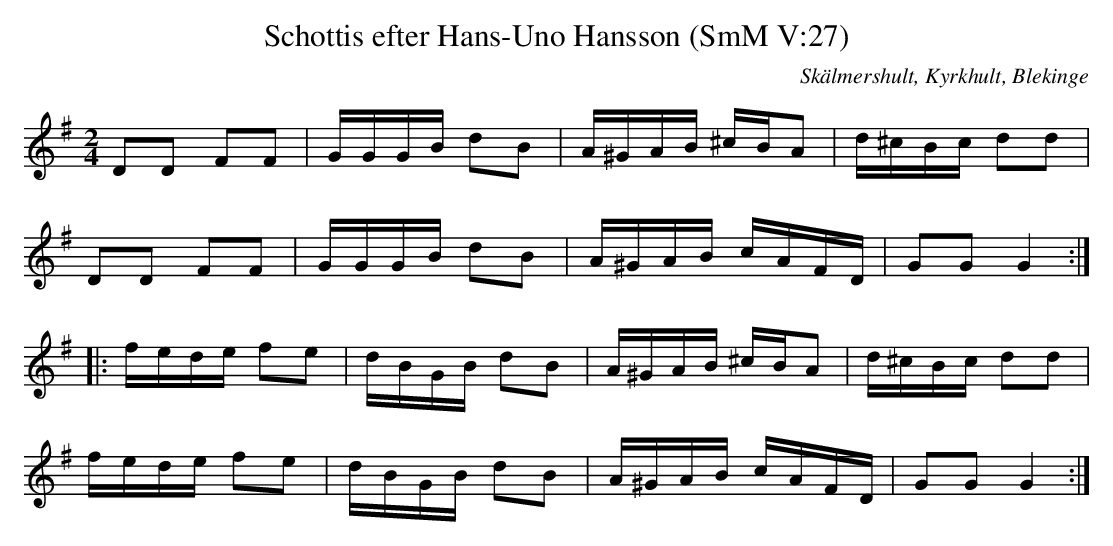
X:1
T:Schottis efter Hans-Uno Hansson (SmM V:27)
O:Skälmershult, Kyrkhult, Blekinge
M:2/4
L:1/8
K:G
DD FF|G/G/G/B/ dB|A/^G/A/B/ ^c/B/A|d/^c/B/c/ dd|
DD FF|G/G/G/B/ dB|A/^G/A/B/ c/A/F/D/|GG G2:|
|:f/e/d/e/ fe|d/B/G/B/ dB|A/^G/A/B/ ^c/B/A|d/^c/B/c/ dd|
f/e/d/e/ fe|d/B/G/B/ dB|A/^G/A/B/ c/A/F/D/|GG G2:|
